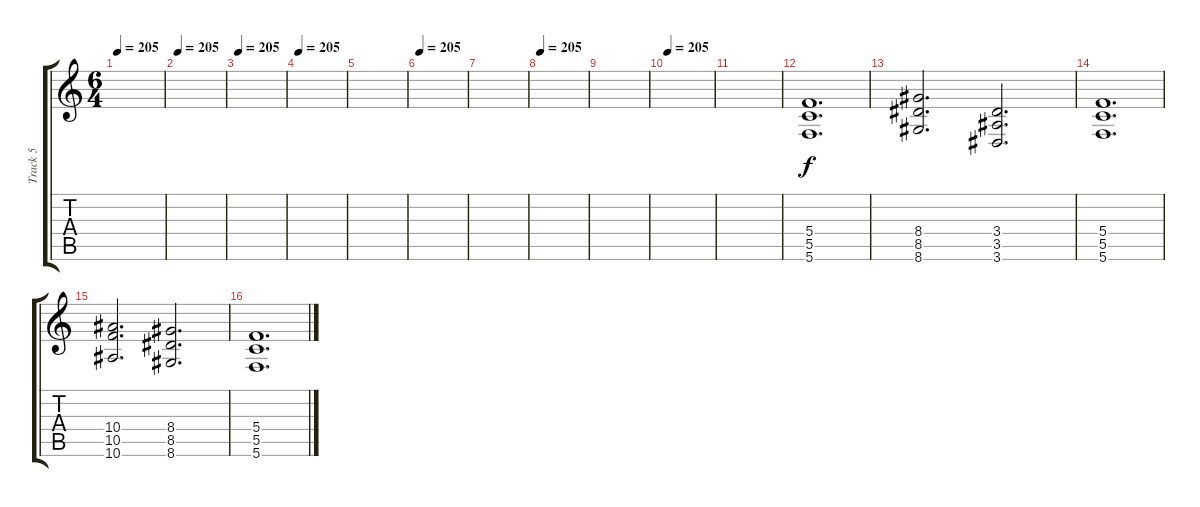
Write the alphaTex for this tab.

\track ("Track 5" "Track 5") {instrument distortionguitar}
\staff {score tabs}
\tuning (D4 A3 F3 C3 G2 C2) {hide}
\ts (6 4)
\tempo 205
\clef g2
\ks c
|
\tempo 205
|
\tempo 205
|
\tempo 205
|
|
\tempo 205
|
|
\tempo 205
|
|
\tempo 205
|
|
(5.4 5.5 5.6).1{d} |
(8.4 8.5 8.6).2{d} (3.4 3.5 3.6).2{d} |
(5.4 5.5 5.6).1{d} |
(10.4 10.5 10.6).2{d} (8.4 8.5 8.6).2{d} |
(5.4 5.5 5.6).1{d}
